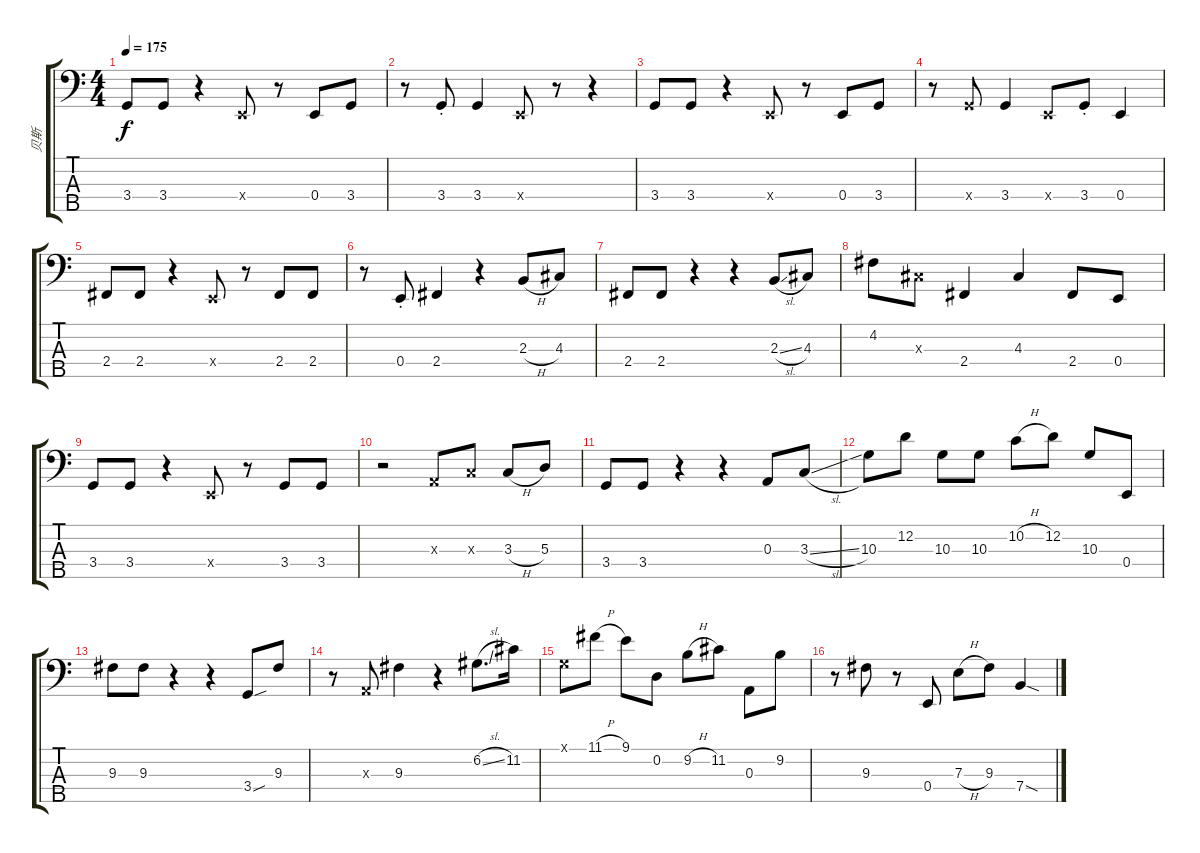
\track ("贝斯" "贝斯") {instrument electricbasspick}
\staff {score tabs}
\tuning (G2 D2 A1 E1 B0) {hide}
\ts (4 4)
\tempo 175
\clef f4
\ks c
3.4.8{dy f} 3.4.8 r.4 0.4{x}.8 r.8 0.4.8 3.4.8 |
r.8 3.4{st}.8 3.4.4 0.4{x}.8 r.8 r.4 |
3.4.8 3.4.8 r.4 0.4{x}.8 r.8 0.4.8 3.4.8 |
r.8 3.4{x}.8 3.4.4 0.4{x}.8 3.4{st}.8 0.4.4 |
2.4.8 2.4.8 r.4 0.4{x}.8 r.8 2.4.8 2.4.8 |
r.8 0.4{st}.8 2.4.4 r.4 2.3{h}.8 4.3.8 |
2.4.8 2.4.8 r.4 r.4 2.3{sl}.8 4.3.8 |
4.2.8 4.3{x}.8 2.4.4 4.3.4 2.4.8 0.4.8 |
3.4.8 3.4.8 r.4 0.4{x}.8 r.8 3.4.8 3.4.8 |
r.2 0.3{x}.8 3.3{x}.8 3.3{h}.8 5.3.8 |
3.4.8 3.4.8 r.4 r.4 0.3.8 3.3{sl}.8 |
10.3.8 12.2.8 10.3.8 10.3.8 10.2{h}.8 12.2.8 10.3.8 0.4.8 |
9.3.8 9.3.8 r.4 r.4 3.4{sou}.8 9.3.8 |
r.8 0.3{x}.8 9.3.4 r.4 6.2{sl}.8{d} 11.2.16 |
0.1{x}.8 11.1{h}.8 9.1.8 0.2.8 9.2{h}.8 11.2.8 0.3.8 9.2.8 |
r.8 9.3.8 r.8 0.4.8 7.3{h}.8 9.3.8 7.4{sod}.4
